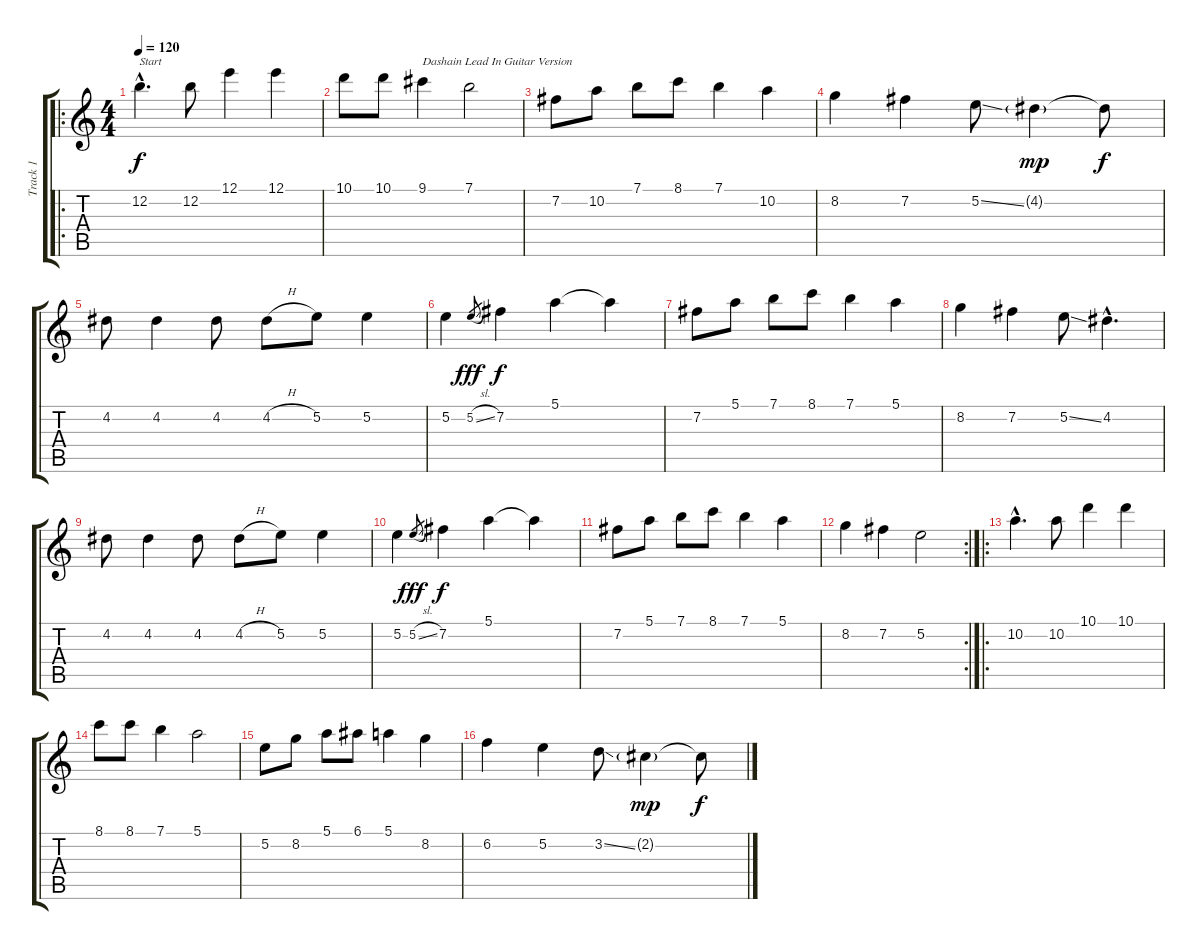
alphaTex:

\track ("Track 1" "Track 1") {instrument acousticguitarsteel}
\staff {score tabs}
\tuning (E4 B3 G3 D3 A2 E2) {hide}
\ro
\ts (4 4)
\tempo 120
\clef g2
\ks c
12.2{hac}.4{d txt "Start" dy f instrument acousticguitarsteel} 12.2.8 12.1.4 12.1.4 |
10.1.8 10.1.8 9.1.4{txt "Dashain Lead In Guitar Version"} 7.1.2 |
7.2.8 10.2.8 7.1.8 8.1.8 7.1.4 10.2.4 |
8.2.4 7.2.4 5.2{ss}.8 4.2{g}.4{dy mp} 4.2{t}.8{dy f} |
4.2.8 4.2.4 4.2.8 4.2{h}.8 5.2.8 5.2.4 |
5.2.4 5.2{sl}.8{gr dy fff} 7.2.4{dy f} 5.1.4 5.1{t}.4 |
7.2.8 5.1.8 7.1.8 8.1.8 7.1.4 5.1.4 |
8.2.4 7.2.4 5.2{ss}.8 4.2{hac}.4{d} |
4.2.8 4.2.4 4.2.8 4.2{h}.8 5.2.8 5.2.4 |
5.2.4 5.2{sl}.8{gr dy fff} 7.2.4{dy f} 5.1.4 5.1{t}.4 |
7.2.8 5.1.8 7.1.8 8.1.8 7.1.4 5.1.4 |
\rc 2
8.2.4 7.2.4 5.2.2 |
\ro
10.2{hac}.4{d} 10.2.8 10.1.4 10.1.4 |
8.1.8 8.1.8 7.1.4 5.1.2 |
5.2.8 8.2.8 5.1.8 6.1.8 5.1.4 8.2.4 |
6.2.4 5.2.4 3.2{ss}.8 2.2{g}.4{dy mp} 2.2{t}.8{dy f}
